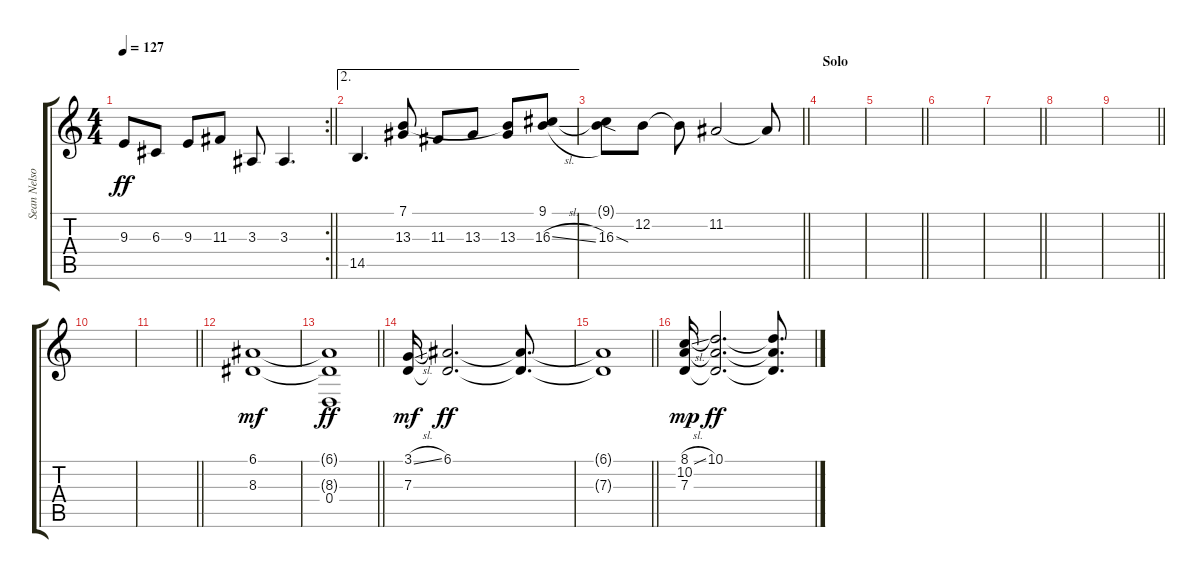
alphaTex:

\track ("Sean Nelson (Vocals) (with backup)" "Sean Nelso") {instrument pad3polysynth}
\staff {score tabs}
\tuning (E4 B3 G3 D3 A2 E2) {hide}
\rc 2
\ts (4 4)
\tempo 127
\clef g2
\barLineRight lightlight
\ks c
9.3.8{dy ff} 6.3.8 9.3.8 11.3.8 3.3.8 3.3.4{d} |
\ae 2
14.5.4{d} (7.1 13.3).8 11.3.8 13.3.8 (7.1{t} 13.3).8 (9.1 16.3{sl}).8 |
\barLineRight lightlight
(9.1{t} 16.3{sod}).8 12.2.8 12.2{t}.8 11.2.2 11.2{t}.8 |
\section ("" "Solo")
|
\barLineRight lightlight
|
|
\barLineRight lightlight
|
|
\barLineRight lightlight
|
|
\barLineRight lightlight
|
(6.1 8.3).1{dy mf} |
\barLineRight lightlight
(6.1{t} 8.3{t} 0.4).1{dy ff} |
(3.1{sl} 7.3).16{dy mf} (6.1 7.3{t}).2{d dy ff} (6.1{t} 7.3{t}).8{d} |
\barLineRight lightlight
(6.1{t} 7.3{t}).1 |
(8.1{sl} 10.2 7.3).16{dy mp} (10.1 10.2{t} 7.3{t}).2{d dy ff} (10.1{t} 10.2{t} 7.3{t}).8{d}
